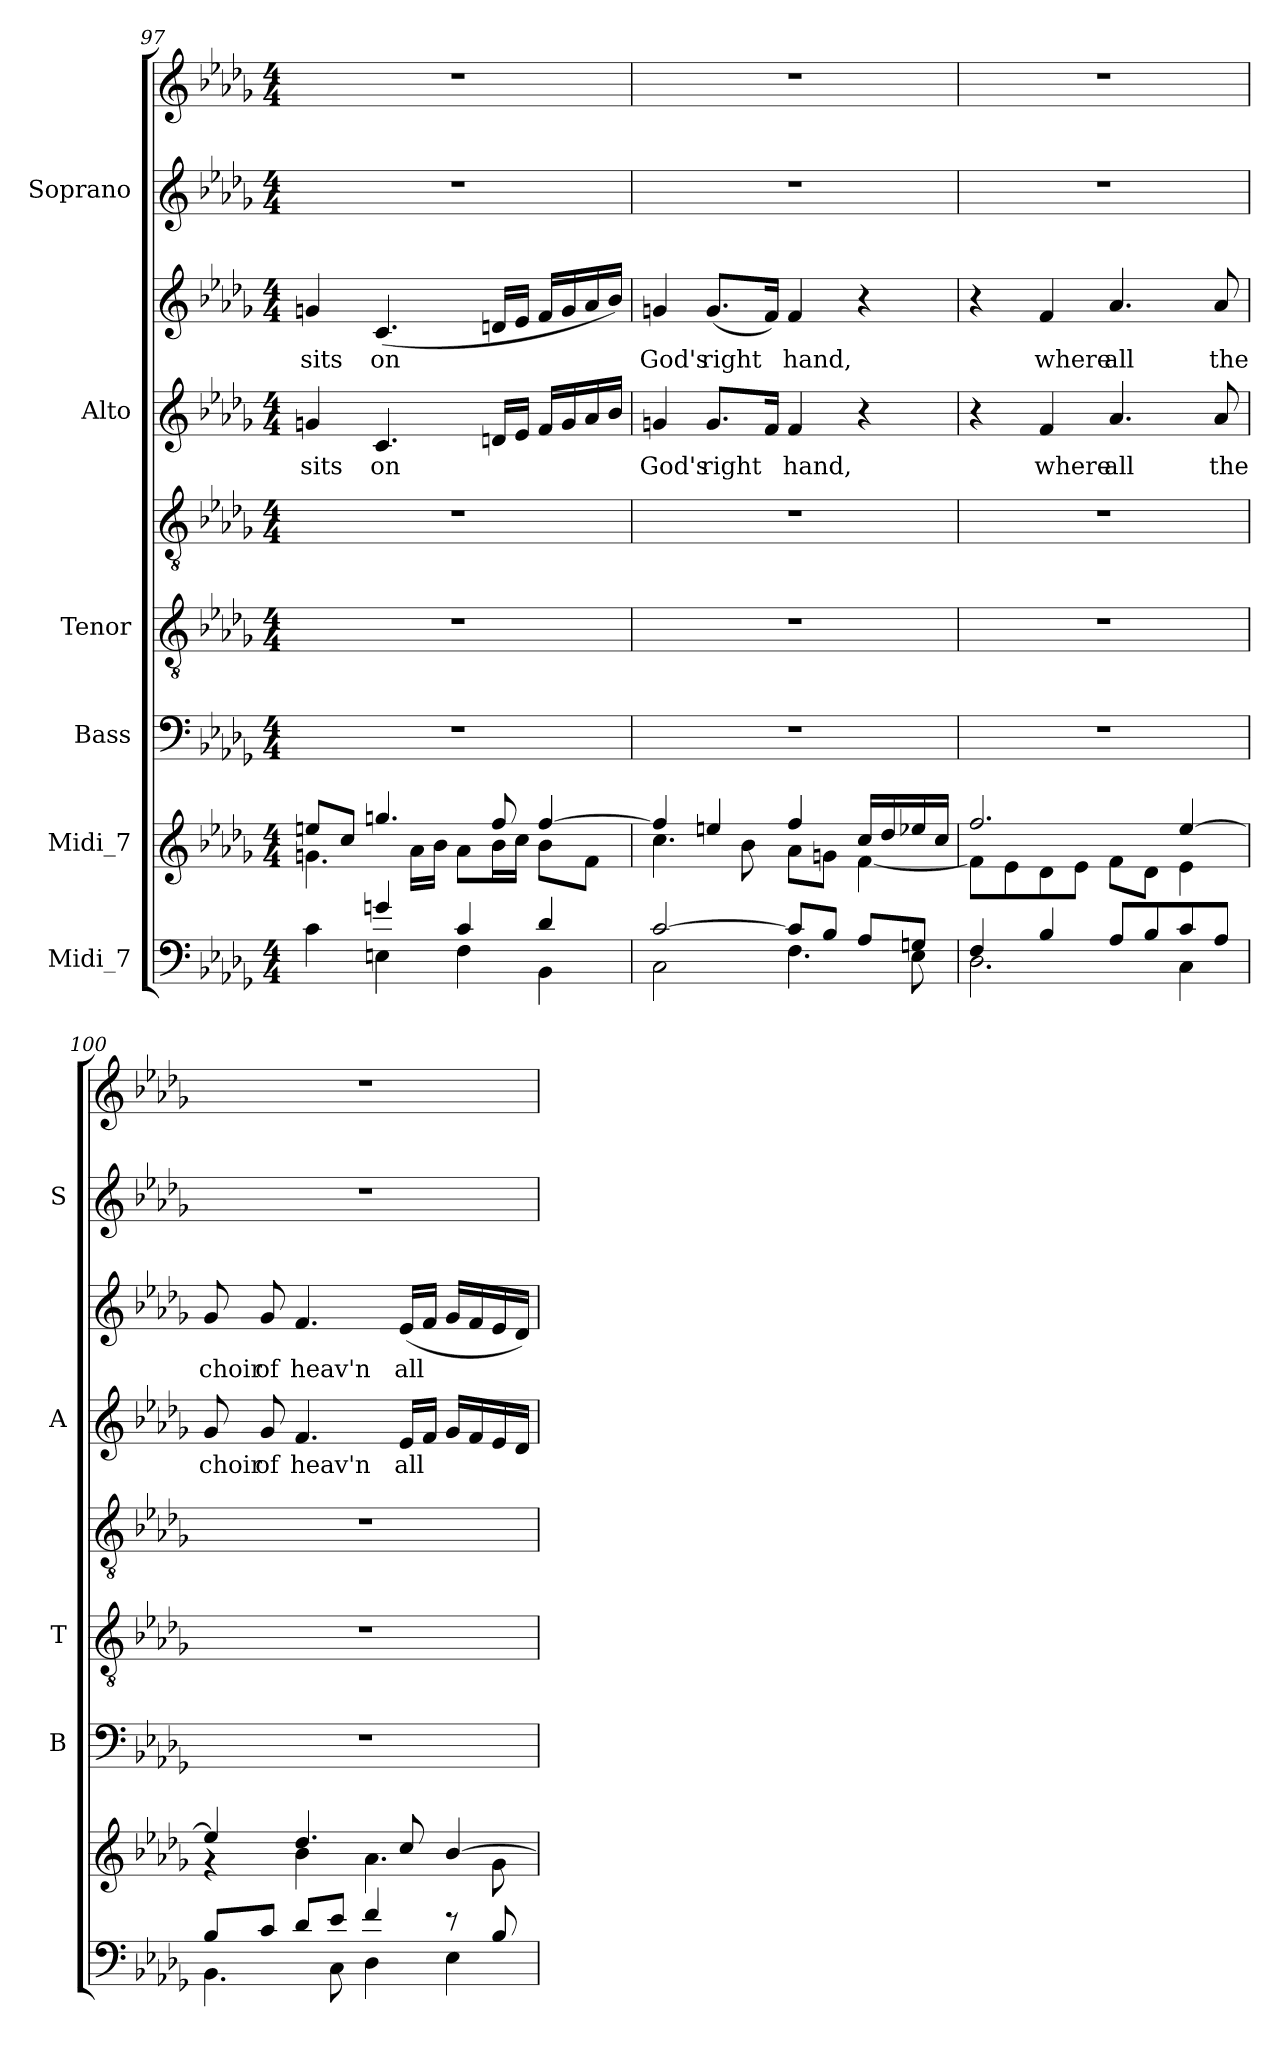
**kern	**kern	**kern	**kern	**kern	**kern	**text	**kern	**text	**kern	**kern
*part6	*part5	*part4	*part3	*part3	*part2	*part2	*part2	*part2	*part1	*part1
*staff9	*staff8	*staff7	*staff6	*staff5	*staff4	*staff4	*staff3	*staff3	*staff2	*staff1
*I"Midi_7	*I"Midi_7	*I"Bass	*I"Tenor	*	*I"Alto	*	*	*	*I"Soprano	*
*	*	*I'B	*I'T	*	*I'A	*	*	*	*I'S	*
!!LO:LB:g=z
*clefF4	*clefG2	*clefF4	*clefGv2	*clefGv2	*clefG2	*	*clefG2	*	*clefG2	*clefG2
*k[b-e-a-d-g-]	*k[b-e-a-d-g-]	*k[b-e-a-d-g-]	*k[b-e-a-d-g-]	*k[b-e-a-d-g-]	*k[b-e-a-d-g-]	*	*k[b-e-a-d-g-]	*	*k[b-e-a-d-g-]	*k[b-e-a-d-g-]
*D-:	*D-:	*D-:	*D-:	*D-:	*D-:	*	*D-:	*	*D-:	*D-:
*M4/4	*M4/4	*M4/4	*M4/4	*M4/4	*M4/4	*	*M4/4	*	*M4/4	*M4/4
=97	=97	=97	=97	=97	=97	=97	=97	=97	=97	=97
*^	*^	*	*	*	*	*	*	*	*	*
!	!	!	!	!	!	!	!	!LO:LY:b	!	!LO:LY:b	!	!
4ryy	4c\	8een/L	4.gn\	1r	1r	1r	4gn	sits	4gn	sits	1r	1r
.	.	8cc/J	.	.	.	.	.	.	.	.	.	.
!	!	!	!	!	!	!	!	!LO:LY:b	!	!LO:LY:b	!	!
4gn/	4En\	4.ggn/	.	.	.	.	4.c	on	(<4.c	on	.	.
.	.	.	16a-\LL	.	.	.	.	.	.	.	.	.
.	.	.	16b-\JJ	.	.	.	.	.	.	.	.	.
4c/	4F\	.	8a-\L	.	.	.	.	.	.	.	.	.
.	.	8ff/	16b-\L	.	.	.	16dnLL	.	16dnLL	.	.	.
.	.	.	16cc\JJ	.	.	.	16e-JJ	.	16e-JJ	.	.	.
4d-/	4BB-\	[4ff/	8b-\L	.	.	.	16fLL	.	16fLL	.	.	.
.	.	.	.	.	.	.	16g	.	16g	.	.	.
.	.	.	8f\J	.	.	.	16a-	.	16a-	.	.	.
.	.	.	.	.	.	.	16b-JJ	.	16b-JJ)	.	.	.
=98	=98	=98	=98	=98	=98	=98	=98	=98	=98	=98	=98	=98
!	!	!	!	!	!	!	!	!LO:LY:b	!	!LO:LY:b	!	!
[2c/	2C\	4ff/]	4.cc\	1r	1r	1r	4gn	God's	4gn	God's	1r	1r
!	!	!	!	!	!	!	!	!LO:LY:b	!	!LO:LY:b	!	!
.	.	4een/	.	.	.	.	8.gL	right	(<8.gL	right	.	.
.	.	.	8b-\	.	.	.	.	.	.	.	.	.
.	.	.	.	.	.	.	16fJ	.	16fJ)	.	.	.
!	!	!	!	!	!	!	!	!LO:LY:b	!	!LO:LY:b	!	!
8c/L]	4.F\	4ff/	8a-\L	.	.	.	4f	hand,	4f	hand,	.	.
8B-/J	.	.	8gn\J	.	.	.	.	.	.	.	.	.
8A-/L	.	16cc/LL	[4f\	.	.	.	4r	.	4r	.	.	.
.	.	16dd-/	.	.	.	.	.	.	.	.	.	.
8Gn/J	8E-\	16ee-X/	.	.	.	.	.	.	.	.	.	.
.	.	16cc/JJ	.	.	.	.	.	.	.	.	.	.
=99	=99	=99	=99	=99	=99	=99	=99	=99	=99	=99	=99	=99
4F/	2.D-\	2.ff/	8f\L]	1r	1r	1r	4r	.	4r	.	1r	1r
.	.	.	8e-\	.	.	.	.	.	.	.	.	.
!	!	!	!	!	!	!	!	!LO:LY:b	!	!LO:LY:b	!	!
4B-/	.	.	8d-\	.	.	.	4f	where	4f	where	.	.
.	.	.	8e-\J	.	.	.	.	.	.	.	.	.
!	!	!	!	!	!	!	!	!LO:LY:b	!	!LO:LY:b	!	!
8A-/L	.	.	8f\L	.	.	.	4.a-	all	4.a-	all	.	.
8B-/	.	.	8d-\J	.	.	.	.	.	.	.	.	.
8c/	4C\	[4ee-/	4e-\	.	.	.	.	.	.	.	.	.
!	!	!	!	!	!	!	!	!LO:LY:b	!	!LO:LY:b	!	!
8A-/J	.	.	.	.	.	.	8a-	the	8a-	the	.	.
=100	=100	=100	=100	=100	=100	=100	=100	=100	=100	=100	=100	=100
!	!	!	!	!	!	!	!	!LO:LY:b	!	!LO:LY:b	!	!
8B-/L	4.BB-\	4ee-/]	4r	1r	1r	1r	8g-	choir	8g-	choir	1r	1r
!	!	!	!	!	!	!	!	!LO:LY:b	!	!LO:LY:b	!	!
8c/J	.	.	.	.	.	.	8g-	of	8g-	of	.	.
!	!	!	!	!	!	!	!	!LO:LY:b	!	!LO:LY:b	!	!
8d-/L	.	4.dd-/	4b-\	.	.	.	4.f	heav'n	4.f	heav'n	.	.
8e-/J	8C\	.	.	.	.	.	.	.	.	.	.	.
4f/	4D-\	.	4.a-\	.	.	.	.	.	.	.	.	.
!	!	!	!	!	!	!	!	!LO:LY:b	!	!LO:LY:b	!	!
.	.	8cc/	.	.	.	.	16e-LL	all	(<16e-LL	all	.	.
.	.	.	.	.	.	.	16fJJ	.	16fJJ	.	.	.
8r	4E-\	[4b-/	.	.	.	.	16g-LL	.	16g-LL	.	.	.
.	.	.	.	.	.	.	16f	.	16f	.	.	.
8B-/	.	.	8g-\	.	.	.	16e-	.	16e-	.	.	.
.	.	.	.	.	.	.	16d-JJ	.	16d-JJ)	.	.	.
*v	*v	*	*	*	*	*	*	*	*	*	*	*
*	*v	*v	*	*	*	*	*	*	*	*	*
=	=	=	=	=	=	=	=	=	=	=
*-	*-	*-	*-	*-	*-	*-	*-	*-	*-	*-
